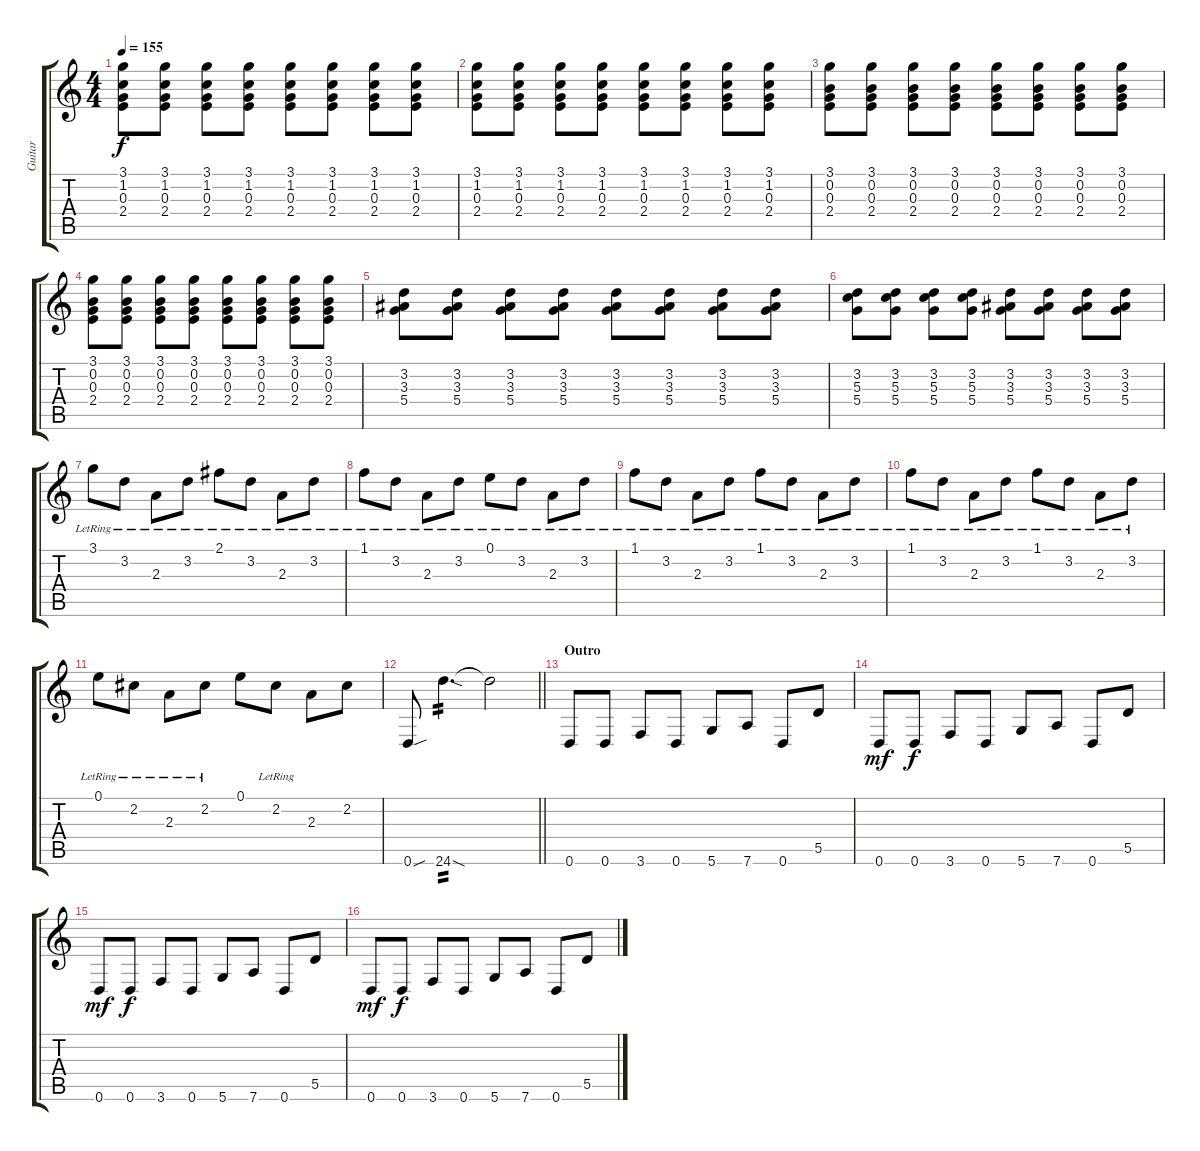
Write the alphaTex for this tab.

\track ("Guitar" "Guitar") {instrument distortionguitar}
\staff {score tabs}
\tuning (E4 B3 G3 D3 A2 D2) {hide}
\ts (4 4)
\tempo 155
\clef g2
\ks c
(3.1 1.2 0.3 2.4).8{dy f} (3.1 1.2 0.3 2.4).8 (3.1 1.2 0.3 2.4).8 (3.1 1.2 0.3 2.4).8 (3.1 1.2 0.3 2.4).8 (3.1 1.2 0.3 2.4).8 (3.1 1.2 0.3 2.4).8 (3.1 1.2 0.3 2.4).8 |
(3.1 1.2 0.3 2.4).8 (3.1 1.2 0.3 2.4).8 (3.1 1.2 0.3 2.4).8 (3.1 1.2 0.3 2.4).8 (3.1 1.2 0.3 2.4).8 (3.1 1.2 0.3 2.4).8 (3.1 1.2 0.3 2.4).8 (3.1 1.2 0.3 2.4).8 |
(3.1 0.2 0.3 2.4).8 (3.1 0.2 0.3 2.4).8 (3.1 0.2 0.3 2.4).8 (3.1 0.2 0.3 2.4).8 (3.1 0.2 0.3 2.4).8 (3.1 0.2 0.3 2.4).8 (3.1 0.2 0.3 2.4).8 (3.1 0.2 0.3 2.4).8 |
(3.1 0.2 0.3 2.4).8 (3.1 0.2 0.3 2.4).8 (3.1 0.2 0.3 2.4).8 (3.1 0.2 0.3 2.4).8 (3.1 0.2 0.3 2.4).8 (3.1 0.2 0.3 2.4).8 (3.1 0.2 0.3 2.4).8 (3.1 0.2 0.3 2.4).8 |
(3.2 3.3 5.4).8 (3.2 3.3 5.4).8 (3.2 3.3 5.4).8 (3.2 3.3 5.4).8 (3.2 3.3 5.4).8 (3.2 3.3 5.4).8 (3.2 3.3 5.4).8 (3.2 3.3 5.4).8 |
(3.2 5.3 5.4).8 (3.2 5.3 5.4).8 (3.2 5.3 5.4).8 (3.2 5.3 5.4).8 (3.2 3.3 5.4).8 (3.2 3.3 5.4).8 (3.2 3.3 5.4).8 (3.2 3.3 5.4).8 |
3.1{lr}.8 3.2{lr}.8 2.3{lr}.8 3.2{lr}.8 2.1{lr}.8 3.2{lr}.8 2.3{lr}.8 3.2{lr}.8 |
1.1{lr}.8 3.2{lr}.8 2.3{lr}.8 3.2{lr}.8 0.1{lr}.8 3.2{lr}.8 2.3{lr}.8 3.2{lr}.8 |
1.1{lr}.8 3.2{lr}.8 2.3{lr}.8 3.2{lr}.8 1.1{lr}.8 3.2{lr}.8 2.3{lr}.8 3.2{lr}.8 |
1.1{lr}.8 3.2{lr}.8 2.3{lr}.8 3.2{lr}.8 1.1{lr}.8 3.2{lr}.8 2.3{lr}.8 3.2{lr}.8 |
0.1{lr}.8 2.2{lr}.8 2.3{lr}.8 2.2{lr}.8 0.1.8 2.2{lr}.8 2.3.8 2.2.8 |
\barLineRight lightlight
0.6{sou}.8 24.6{sod}.4{d tp 2} 24.6{t}.2 |
\section ("" "Outro")
0.6.8{volume 12} 0.6.8 3.6.8 0.6.8 5.6.8 7.6.8 0.6.8 5.5.8 |
0.6.8{dy mf} 0.6.8{dy f} 3.6.8 0.6.8 5.6.8 7.6.8 0.6.8 5.5.8 |
0.6.8{dy mf} 0.6.8{dy f} 3.6.8 0.6.8 5.6.8 7.6.8 0.6.8 5.5.8 |
0.6.8{dy mf} 0.6.8{dy f} 3.6.8 0.6.8 5.6.8 7.6.8 0.6.8 5.5.8
